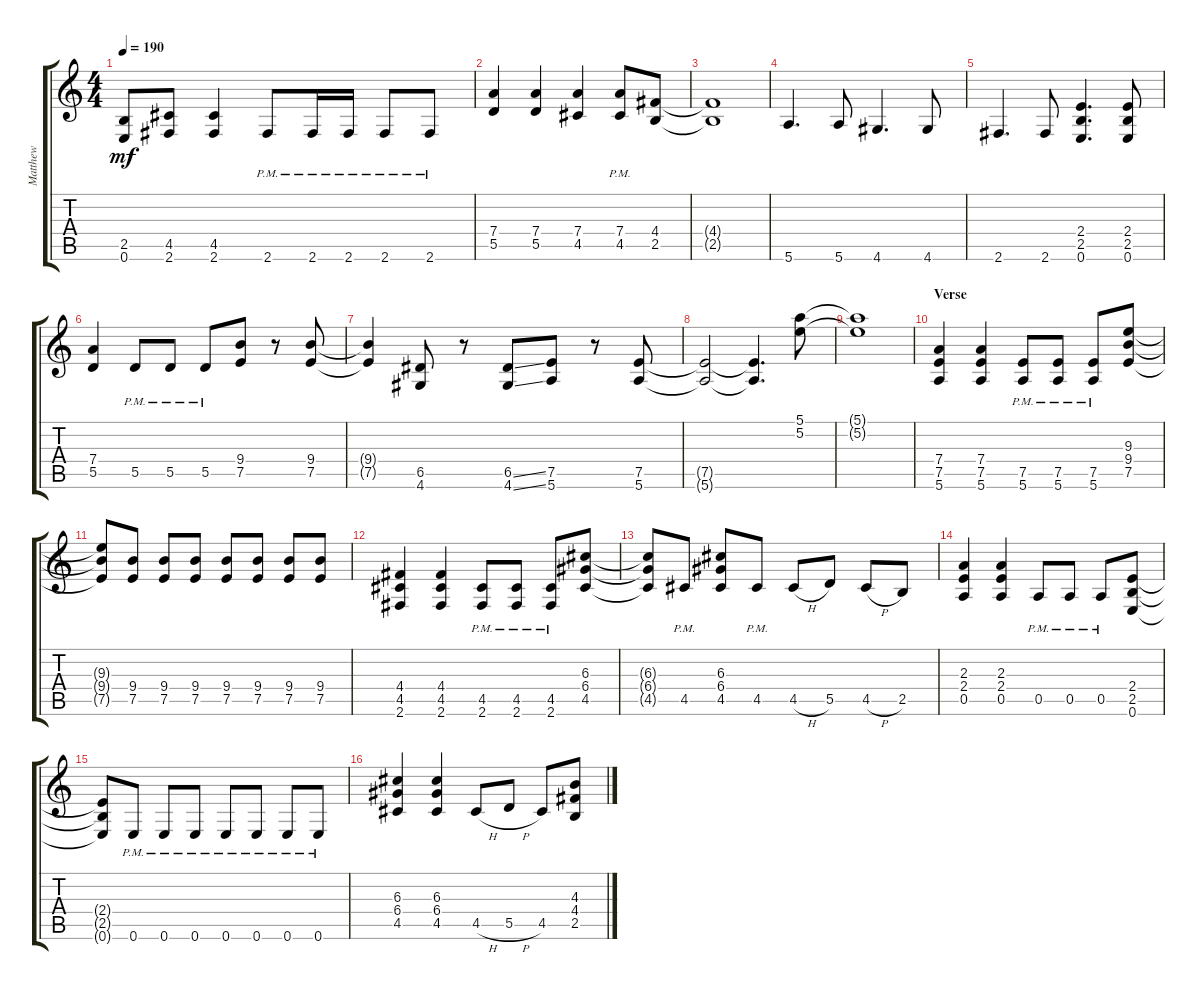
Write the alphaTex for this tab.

\track ("Matthew" "Matthew") {instrument distortionguitar}
\staff {score tabs}
\tuning (E4 B3 G3 D3 A2 E2) {hide}
\ts (4 4)
\tempo 190
\clef g2
\ks c
(2.5{t} 0.6{t}).8{dy mf} (4.5 2.6).8 (4.5 2.6).4 2.6{pm}.8 2.6{pm}.16 2.6{pm}.16 2.6{pm}.8 2.6{pm}.8 |
(7.4 5.5).4 (7.4 5.5).4 (7.4 4.5).4 (7.4{pm} 4.5{pm}).8 (4.4 2.5).8 |
(4.4{t} 2.5{t}).1 |
5.6.4{d} 5.6.8 4.6.4{d} 4.6.8 |
2.6.4{d} 2.6.8 (2.4 2.5 0.6).4{d} (2.4 2.5 0.6).8 |
(7.4 5.5).4 5.5{pm}.8 5.5{pm}.8 5.5{pm}.8 (9.4 7.5).8 r.8 (9.4 7.5).8 |
(9.4{t} 7.5{t}).4 (6.5 4.6).8 r.8 (6.5{ss} 4.6{ss}).8 (7.5 5.6).8 r.8 (7.5 5.6).8 |
(7.5{t} 5.6{t}).2 (7.5{t} 5.6{t}).4{d} (5.1 5.2).8 |
(5.1{t} 5.2{t}).1 |
\section ("" "Verse")
(7.4 7.5 5.6).4 (7.4 7.5 5.6).4 (7.5{pm} 5.6{pm}).8 (7.5{pm} 5.6{pm}).8 (7.5{pm} 5.6{pm}).8 (9.3 9.4 7.5).8 |
(9.3{t} 9.4{t} 7.5{t}).8 (9.4 7.5).8 (9.4 7.5).8 (9.4 7.5).8 (9.4 7.5).8 (9.4 7.5).8 (9.4 7.5).8 (9.4 7.5).8 |
(4.4 4.5 2.6).4 (4.4 4.5 2.6).4 (4.5{pm} 2.6{pm}).8 (4.5{pm} 2.6{pm}).8 (4.5{pm} 2.6{pm}).8 (6.3 6.4 4.5).8 |
(6.3{t} 6.4{t} 4.5{t}).8 4.5{pm}.8 (6.3 6.4 4.5).8 4.5{pm}.8 4.5{h}.8 5.5.8 4.5{h}.8 2.5.8 |
(2.3 2.4 0.5).4 (2.3 2.4 0.5).4 0.5{pm}.8 0.5{pm}.8 0.5{pm}.8 (2.4 2.5 0.6).8 |
(2.4{t} 2.5{t} 0.6{t}).8 0.6{pm}.8 0.6{pm}.8 0.6{pm}.8 0.6{pm}.8 0.6{pm}.8 0.6{pm}.8 0.6{pm}.8 |
(6.3 6.4 4.5).4 (6.3 6.4 4.5).4 4.5{h}.8 5.5{h}.8 4.5.8 (4.3 4.4 2.5).8
